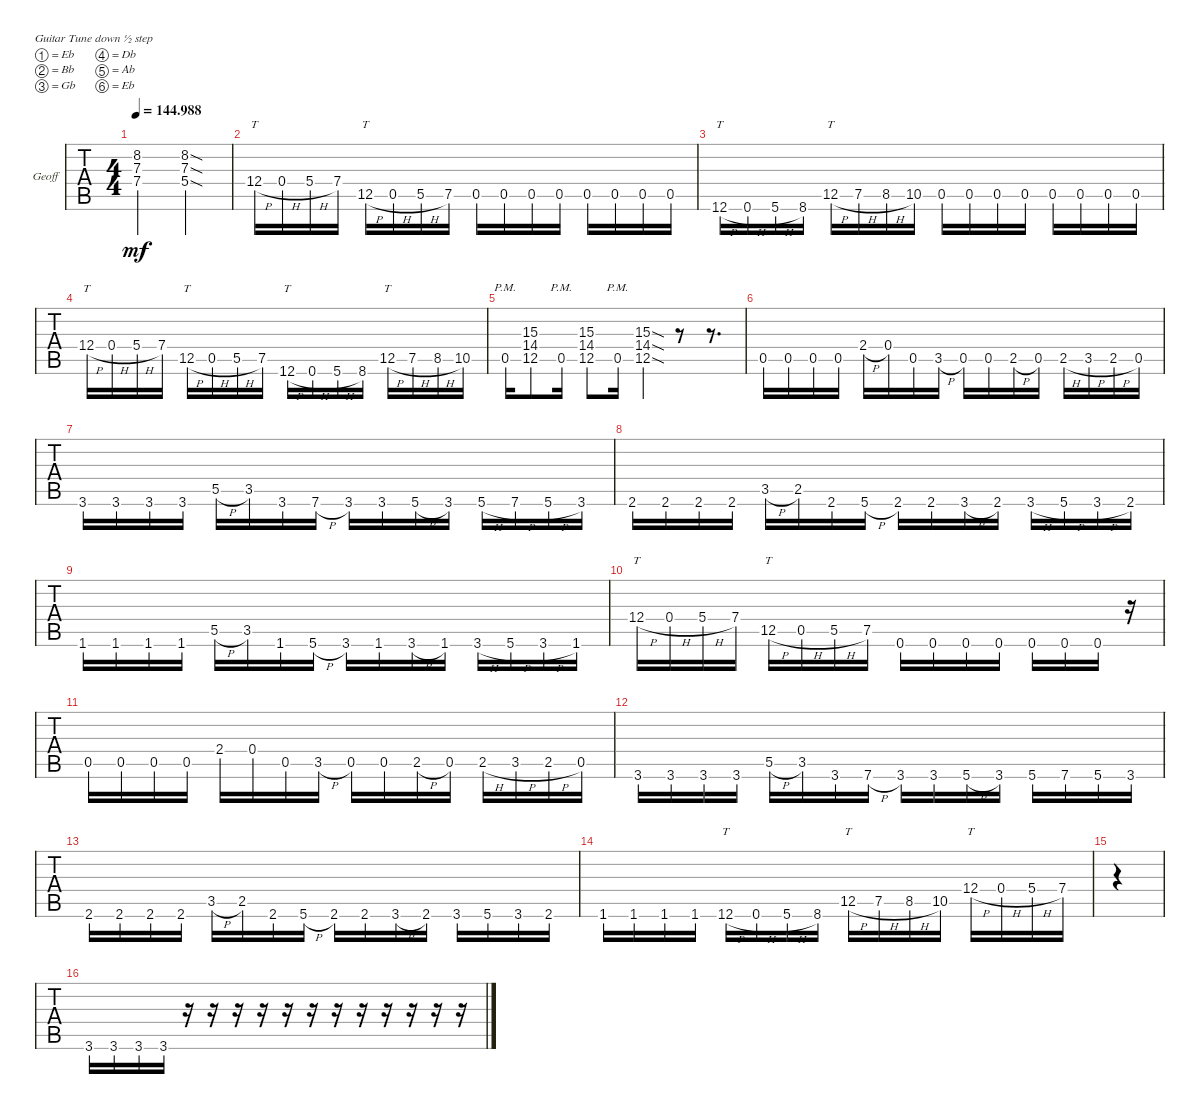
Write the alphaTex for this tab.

\defaultSystemsLayout 4
\bracketExtendMode groupsimilarinstruments
\firstSystemTrackNameOrientation horizontal
\otherSystemsTrackNameOrientation horizontal
\track ("Geoff" "Geoff") {instrument acousticguitarsteel}
\staff {tabs}
\tuning (Eb4 Bb3 Gb3 Db3 Ab2 Eb2)
\ts (4 4)
\tempo
144.988
\accidentals auto
\clef g2
\ottava regular
\simile none
\ks c
(7.4 7.3 8.2).2{dy mf} (8.2{sod} 5.4{sod} 7.3{sod}).2 |
12.4{h}.16{tt} 0.4{h}.16 5.4{h}.16 7.4.16 12.5{h}.16{tt} 0.5{h}.16 5.5{h}.16 7.5.16 0.5.16 0.5.16 0.5.16 0.5.16 0.5.16 0.5.16 0.5.16 0.5.16 |
12.6{h}.16{tt} 0.6{h}.16 5.6{h}.16 8.6.16 12.5{h}.16{tt} 7.5{h}.16 8.5{h}.16 10.5.16 0.5.16 0.5.16 0.5.16 0.5.16 0.5.16 0.5.16 0.5.16 0.5.16 |
12.4{h}.16{tt} 0.4{h}.16 5.4{h}.16 7.4.16 12.5{h}.16{tt} 0.5{h}.16 5.5{h}.16 7.5.16 12.6{h}.16{tt} 0.6{h}.16 5.6{h}.16 8.6.16 12.5{h}.16{tt} 7.5{h}.16 8.5{h}.16 10.5.16 |
0.5{pm}.16 (12.5 14.4 15.3).8 0.5{pm}.16 (12.5 14.4 15.3).8 0.5{pm}.16 (12.5{sod} 14.4{sod} 15.3{sod}).4 r.8 r.8{d} |
0.5.16 0.5.16 0.5.16 0.5.16 2.4{h}.16 0.4.16 0.5.16 3.5{h}.16 0.5.16 0.5.16 2.5{h}.16 0.5.16 2.5{h}.16 3.5{h}.16 2.5{h}.16 0.5.16 |
3.6.16 3.6.16 3.6.16 3.6.16 5.5{h}.16 3.5.16 3.6.16 7.6{h}.16 3.6.16 3.6.16 5.6{h}.16 3.6.16 5.6{h}.16 7.6{h}.16 5.6{h}.16 3.6.16 |
2.6.16 2.6.16 2.6.16 2.6.16 3.5{h}.16 2.5.16 2.6.16 5.6{h}.16 2.6.16 2.6.16 3.6{h}.16 2.6.16 3.6{h}.16 5.6{h}.16 3.6{h}.16 2.6.16 |
1.6.16 1.6.16 1.6.16 1.6.16 5.5{h}.16 3.5.16 1.6.16 5.6{h}.16 3.6.16 1.6.16 3.6{h}.16 1.6.16 3.6{h}.16 5.6{h}.16 3.6{h}.16 1.6.16 |
12.4{h}.16{tt} 0.4{h}.16 5.4{h}.16 7.4.16 12.5{h}.16{tt} 0.5{h}.16 5.5{h}.16 7.5.16 0.6.16 0.6.16 0.6.16 0.6.16 0.6.16 0.6.16 0.6.16 r.16 |
0.5.16 0.5.16 0.5.16 0.5.16 2.4.16 0.4.16 0.5.16 3.5{h}.16 0.5.16 0.5.16 2.5{h}.16 0.5.16 2.5{h}.16 3.5{h}.16 2.5{h}.16 0.5.16 |
3.6.16 3.6.16 3.6.16 3.6.16 5.5{h}.16 3.5.16 3.6.16 7.6{h}.16 3.6.16 3.6.16 5.6{h}.16 3.6.16 5.6.16 7.6.16 5.6.16 3.6.16 |
2.6.16 2.6.16 2.6.16 2.6.16 3.5{h}.16 2.5.16 2.6.16 5.6{h}.16 2.6.16 2.6.16 3.6{h}.16 2.6.16 3.6.16 5.6.16 3.6.16 2.6.16 |
1.6.16 1.6.16 1.6.16 1.6.16 12.6{h}.16{tt} 0.6{h}.16 5.6{h}.16 8.6.16 12.5{h}.16{tt} 7.5{h}.16 8.5{h}.16 10.5.16 12.4{h}.16{tt} 0.4{h}.16 5.4{h}.16 7.4.16 |
|
3.6.16 3.6.16 3.6.16 3.6.16 r.16 r.16 r.16 r.16 r.16 r.16 r.16 r.16 r.16 r.16 r.16 r.16
